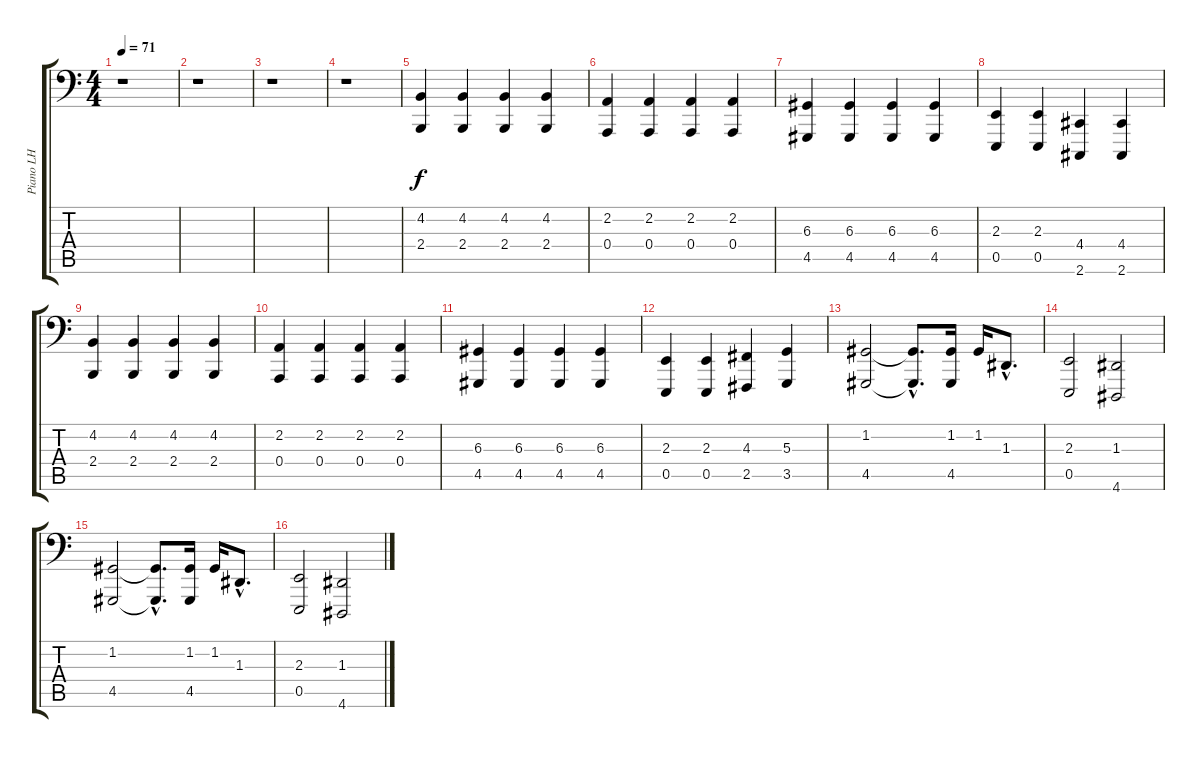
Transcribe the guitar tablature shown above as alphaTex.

\track ("Piano LH" "Piano LH") {instrument acousticgrandpiano}
\staff {score tabs}
\tuning (C3 G2 D2 A1 E1 B0) {hide}
\ts (4 4)
\tempo 71
\clef f4
\ks c
r.1{dy f} |
r.1 |
r.1 |
r.1 |
(4.2 2.4).4 (4.2 2.4).4 (4.2 2.4).4 (4.2 2.4).4 |
(2.2 0.4).4 (2.2 0.4).4 (2.2 0.4).4 (2.2 0.4).4 |
(6.3 4.5).4 (6.3 4.5).4 (6.3 4.5).4 (6.3 4.5).4 |
(2.3 0.5).4 (2.3 0.5).4 (4.4 2.6).4 (4.4 2.6).4 |
(4.2 2.4).4 (4.2 2.4).4 (4.2 2.4).4 (4.2 2.4).4 |
(2.2 0.4).4 (2.2 0.4).4 (2.2 0.4).4 (2.2 0.4).4 |
(6.3 4.5).4 (6.3 4.5).4 (6.3 4.5).4 (6.3 4.5).4 |
(2.3 0.5).4 (2.3 0.5).4 (4.3 2.5).4 (5.3 3.5).4 |
(1.2 4.5).2 (1.2{hac t} 4.5{hac t}).8{d} (1.2 4.5).16 1.2.16 1.3{hac}.8{d} |
(2.3 0.5).2 (1.3 4.6).2 |
(1.2 4.5).2 (1.2{hac t} 4.5{hac t}).8{d} (1.2 4.5).16 1.2.16 1.3{hac}.8{d} |
(2.3 0.5).2 (1.3 4.6).2
